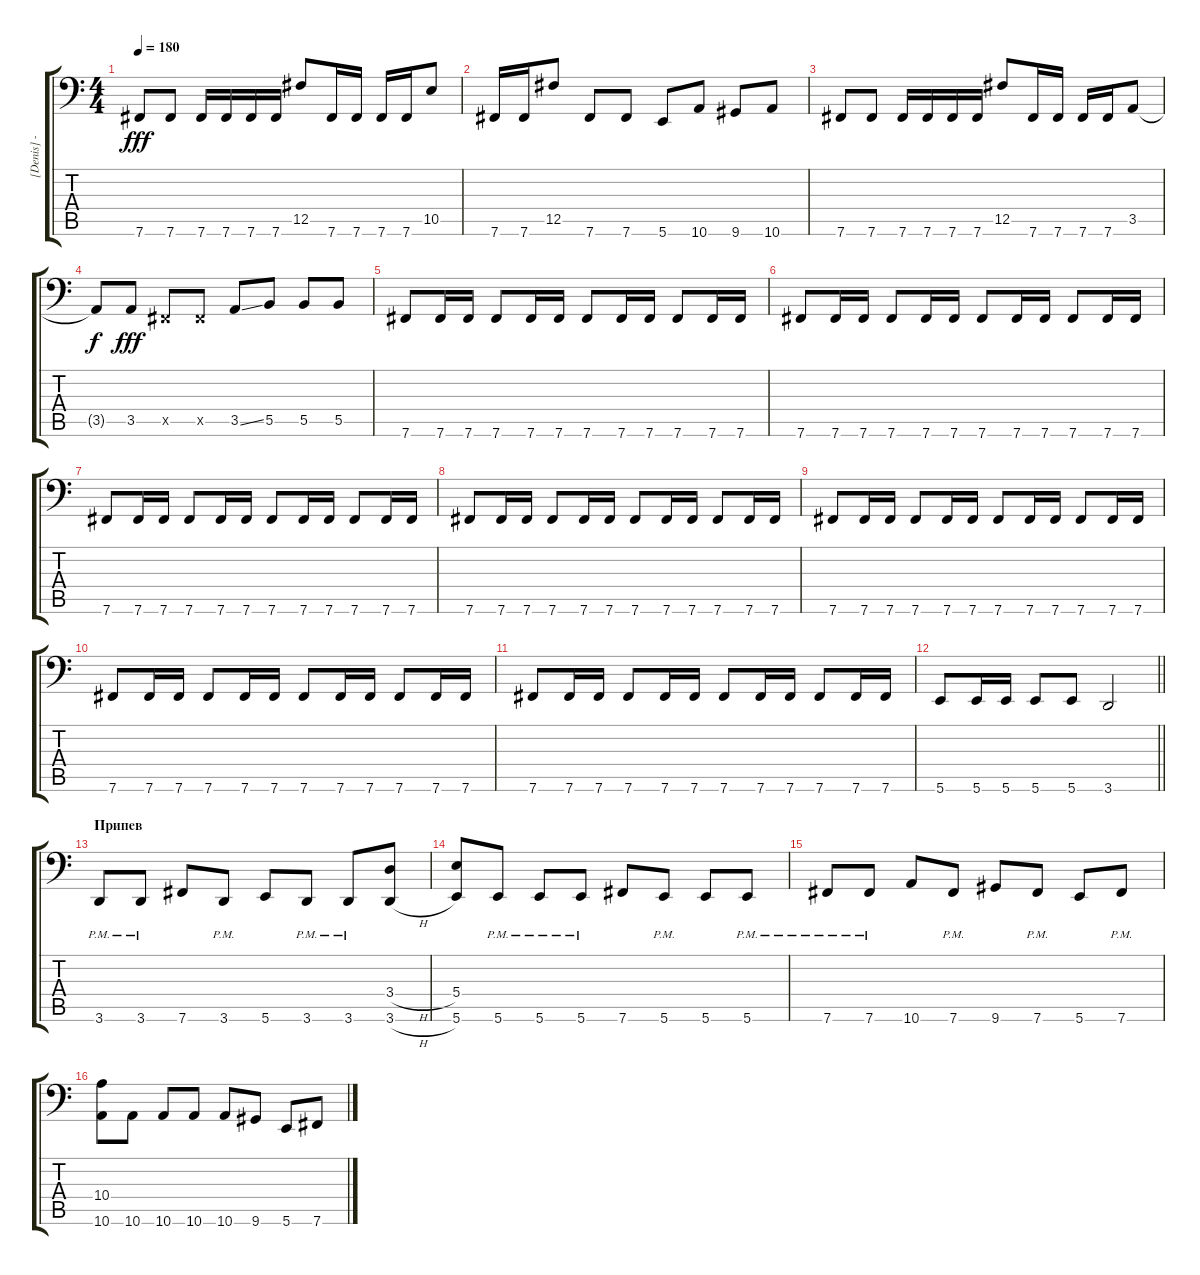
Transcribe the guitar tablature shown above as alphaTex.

\track ("[Denis] - Bass Guitar" "[Denis] - ") {instrument electricbasspick}
\staff {score tabs}
\tuning (Db3 Ab2 E2 B1 Gb1 B0) {hide}
\ts (4 4)
\tempo 180
\clef f4
\ks c
7.6.8{dy fff} 7.6.8 7.6.16 7.6.16 7.6.16 7.6.16 12.5.8 7.6.16 7.6.16 7.6.16 7.6.16 10.5.8 |
7.6.16 7.6.16 12.5.8 7.6.8 7.6.8 5.6.8 10.6.8 9.6.8 10.6.8 |
7.6.8 7.6.8 7.6.16 7.6.16 7.6.16 7.6.16 12.5.8 7.6.16 7.6.16 7.6.16 7.6.16 3.5.8 |
3.5{t}.8{dy f} 3.5.8{dy fff} 0.5{x}.8 0.5{x}.8 3.5{ss}.8 5.5.8 5.5.8 5.5.8 |
7.6.8 7.6.16 7.6.16 7.6.8 7.6.16 7.6.16 7.6.8 7.6.16 7.6.16 7.6.8 7.6.16 7.6.16 |
7.6.8 7.6.16 7.6.16 7.6.8 7.6.16 7.6.16 7.6.8 7.6.16 7.6.16 7.6.8 7.6.16 7.6.16 |
7.6.8 7.6.16 7.6.16 7.6.8 7.6.16 7.6.16 7.6.8 7.6.16 7.6.16 7.6.8 7.6.16 7.6.16 |
7.6.8 7.6.16 7.6.16 7.6.8 7.6.16 7.6.16 7.6.8 7.6.16 7.6.16 7.6.8 7.6.16 7.6.16 |
7.6.8 7.6.16 7.6.16 7.6.8 7.6.16 7.6.16 7.6.8 7.6.16 7.6.16 7.6.8 7.6.16 7.6.16 |
7.6.8 7.6.16 7.6.16 7.6.8 7.6.16 7.6.16 7.6.8 7.6.16 7.6.16 7.6.8 7.6.16 7.6.16 |
7.6.8 7.6.16 7.6.16 7.6.8 7.6.16 7.6.16 7.6.8 7.6.16 7.6.16 7.6.8 7.6.16 7.6.16 |
\barLineRight lightlight
5.6.8 5.6.16 5.6.16 5.6.8 5.6.8 3.6.2 |
\section ("" "Припев")
3.6{pm}.8 3.6{pm}.8 7.6.8 3.6{pm}.8 5.6.8 3.6{pm}.8 3.6{pm}.8 (3.4{h} 3.6{h}).8 |
(5.4 5.6).8 5.6{pm}.8 5.6{pm}.8 5.6{pm}.8 7.6.8 5.6{pm}.8 5.6.8 5.6{pm}.8 |
7.6{pm}.8 7.6{pm}.8 10.6.8 7.6{pm}.8 9.6.8 7.6{pm}.8 5.6.8 7.6{pm}.8 |
(10.4 10.6).8 10.6.8 10.6.8 10.6.8 10.6.8 9.6.8 5.6.8 7.6.8
